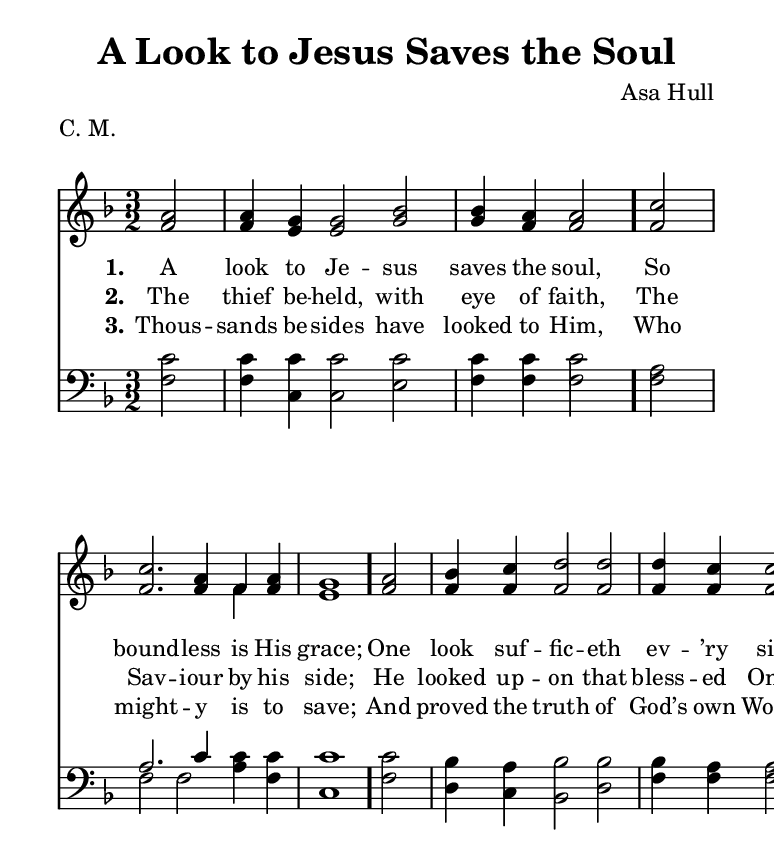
\include "common/global.ily"
\paper {
  \include "common/paper.ily"
  ragged-last-bottom = ##t
  system-count = 2
system-system-spacing.padding = 11

}

\header{
  %gospel
  hymnnumber = "66"
  title = "A Look to Jesus Saves the Soul"
  tunename = "Remember Me"
  meter = "C. M."
  poet = ""
  composer = "Asa Hull"
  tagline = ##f
}

% for fermata in MIDI
ta = { \tempo 4=120 }
tb = { \tempo 4=60  }

patternAA = { c2 | c4 c4 c2 c2 | c4 c4 c2 }
patternBA = { c2 | c2. c4 c4 c4 | c1 }
patternBB = { c2 | c2 c2 c4 c4 | c1 }

global = {
  \include "common/overrides.ily"
  \override Staff.TimeSignature.style = #'numbered
  \time 3/2
  \override Score.MetronomeMark.transparent = ##t % hide all fermata changes too
  \ta
  \key f \major
  \partial 2
  \autoBeamOff
}

notesSoprano = {
\global
\relative c'' {

  \changePitch \patternAA { a | a g g bes | bes a a }
  \changePitch \patternBA { c |  c a f a | g }
  \changePitch \patternAA { a | bes c d d | d c c }
  \changePitch \patternBA { c | c c bes g | f }

  \bar "|."

}
}

notesAlto = {
\global
\relative e' {

  \changePitch \patternAA { f | f e e g | g f f }
  \changePitch \patternBA { f | f f f f | e }
  \changePitch \patternAA { f | f f f f | f f f }
  \changePitch \patternBA { f | e e e e | f }

}
}

notesTenor = {
\global
\relative a {

  \changePitch \patternAA { c | c c c c | c c c }
  \changePitch \patternBA { a | a c c c | c }
  \changePitch \patternAA { c | bes a bes bes | bes a a }
  \changePitch \patternBA { a | g g g bes | a }

}
}

notesBass = {
\global
\relative f {

  \changePitch \patternAA { f | f c c e | f f f }
  \changePitch \patternBB { f | f f a f | c }
  \changePitch \patternAA { f | d c bes d | f f f }
  \changePitch \patternBB { f | c c c c | f }

}
}

wordsA = \lyricmode {
\set stanza = "1."

A look to Je -- sus saves the soul, \bar "."
So bound -- less is His grace; \bar "." \eogbreak % comma appears in original after "boundless"
One look suf -- fic -- eth ev -- ’ry sin \bar "."
For -- ev -- er to ef -- face. \bar "." \eogbreak

}

wordsB = \lyricmode {
\set stanza = "2."

The thief be -- held, with eye of faith,
The Sav -- iour by his side;
He looked up -- on that bless -- ed One,
Re -- ceived His word, and died.

}

wordsC = \lyricmode {
\set stanza = "3."

Thous -- sands be -- sides have looked to Him,
Who might -- y is to save;
And proved the truth of God’s own Word:
The soul that looks shall live.

}

\score {
  \context ChoirStaff <<
    \context Staff = upper <<
      \set Staff.autoBeaming = ##f
      \set ChoirStaff.systemStartDelimiter = #'SystemStartBar
      \set ChoirStaff.printPartCombineTexts = ##f
      \partcombine #'(2 . 11) \notesSoprano \notesAlto
      \context NullVoice = sopranos { \voiceOne << \notesSoprano >> }
      \context Lyrics = one   \lyricsto sopranos \wordsA
      \context Lyrics = two   \lyricsto sopranos \wordsB
      \context Lyrics = three \lyricsto sopranos \wordsC
    >>
    \context Staff = men <<
      \set Staff.autoBeaming = ##f
      \clef bass
      \set ChoirStaff.printPartCombineTexts = ##f
      \partcombine #'(2 . 11) \notesTenor \notesBass
    >>
  >>
  \layout {
    \include "common/layout.ily"
  }
  #(cond ((ly:get-option 'eog-midi-permitted) #{ \midi{
    \include "common/midi.ily"
  } #}))
}

\version "2.19.49"  % necessary for upgrading to future LilyPond versions.

% vi:set et ts=2 sw=2 ai nocindent syntax=lilypond:
